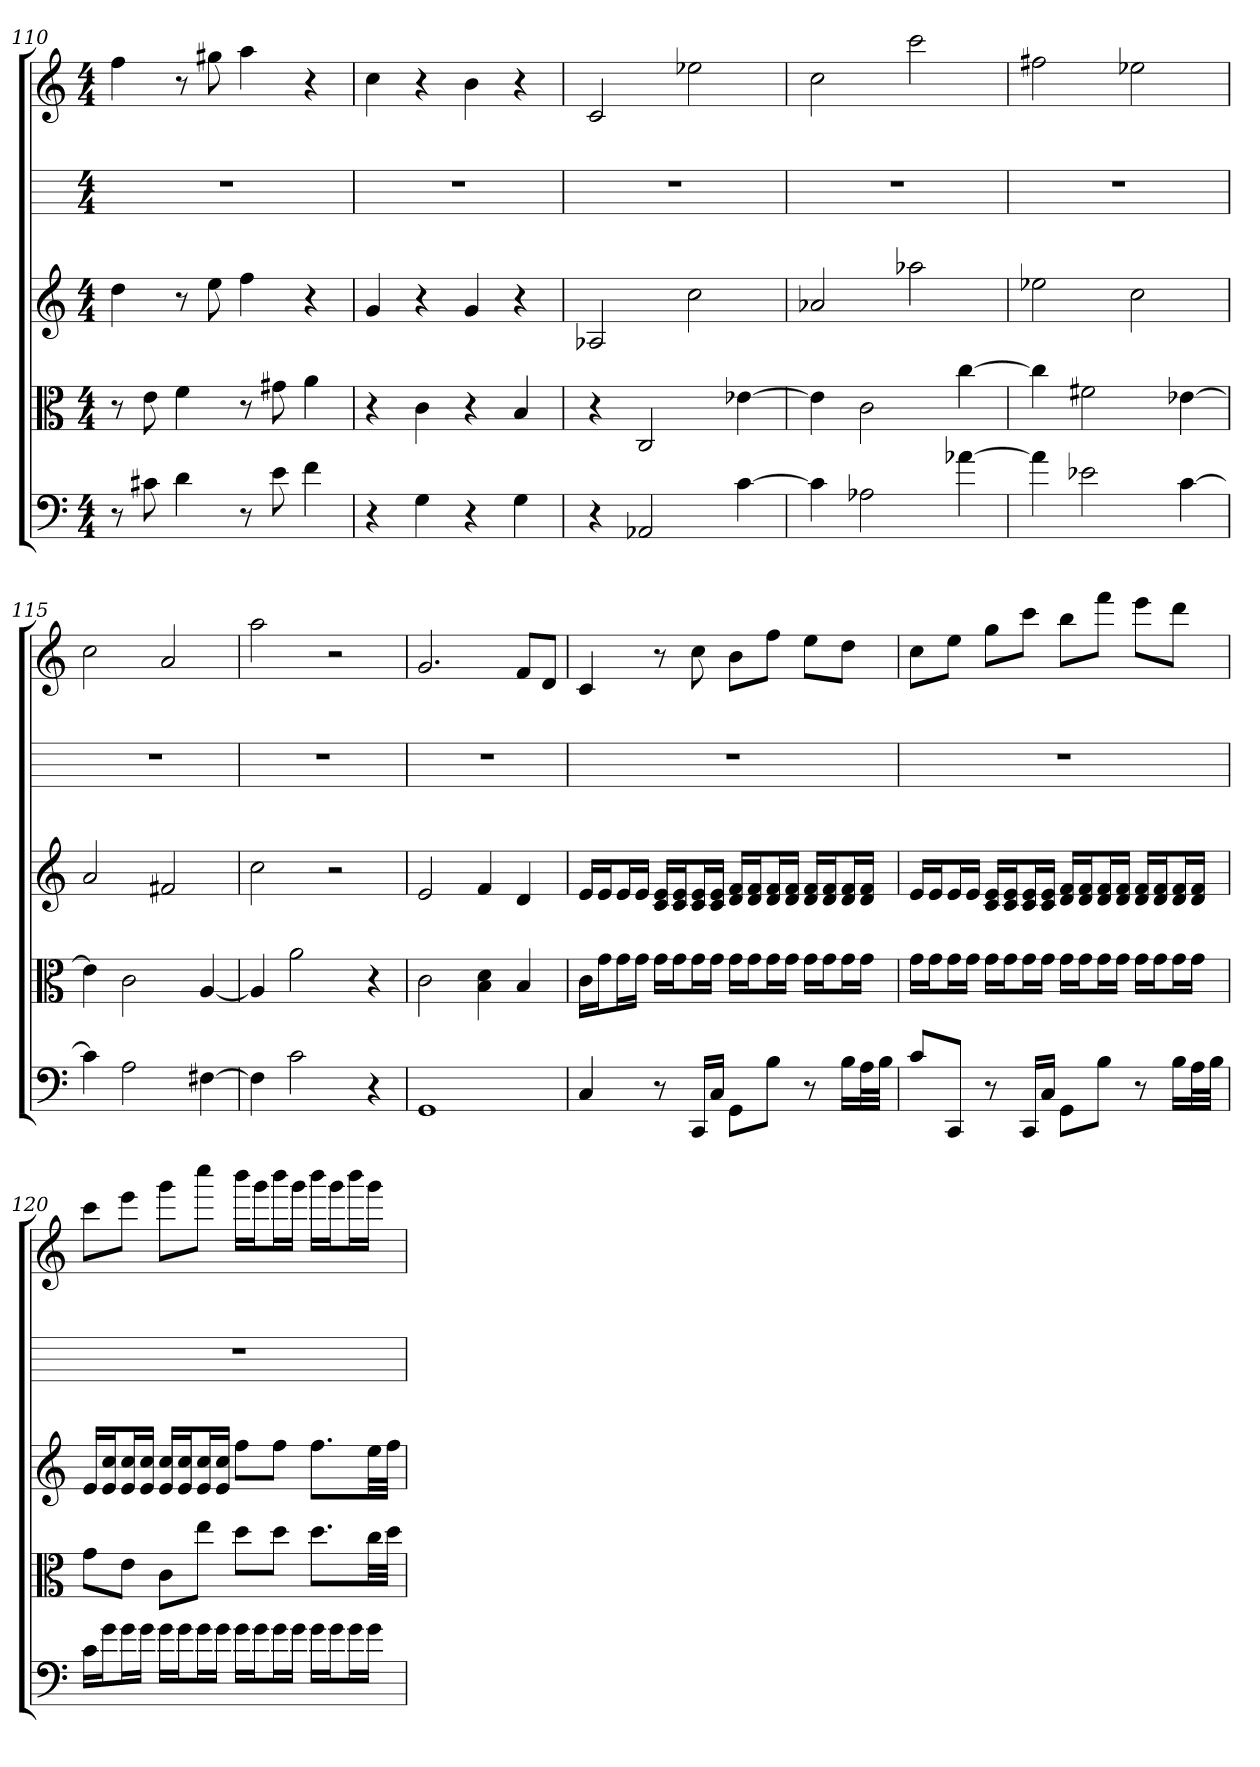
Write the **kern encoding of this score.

**kern	**kern	**kern	**kern	**kern
*part5	*part4	*part3	*part2	*part1
*staff5	*staff4	*staff3	*staff2	*staff1
*clefF4	*clefC3	*	*	*
*k[]	*k[]	*k[]	*k[]	*k[]
*C:	*C:	*C:	*C:	*C:
*M4/4	*M4/4	*M4/4	*M4/4	*M4/4
=110	=110	=110	=110	=110
8r	8r	4dd	1r	4ff
8c#X	8e	.	.	.
4d	4f	8r	.	8r
.	.	8ee	.	8gg#X
8r	8r	4ff	.	4aa
8e	8g#X	.	.	.
4f	4a	4r	.	4r
=111	=111	=111	=111	=111
4r	4r	4g	1r	4cc
4G	4c	4r	.	4r
4r	4r	4g	.	4b
4G	4B	4r	.	4r
=112	=112	=112	=112	=112
4r	4r	2A-X	1r	2c
2AA-X	2C	.	.	.
.	.	2cc	.	2ee-X
[4c	[4e-X	.	.	.
=113	=113	=113	=113	=113
4c]	4e-]	2a-X	1r	2cc
2A-X	2c	.	.	.
.	.	2aa-X	.	2ccc
[4a-X	[4cc	.	.	.
=114	=114	=114	=114	=114
4a-]	4cc]	2ee-X	1r	2ff#X
2e-X	2f#X	.	.	.
.	.	2cc	.	2ee-X
[4c	[4e-X	.	.	.
=115	=115	=115	=115	=115
4c]	4e-]	2a	1r	2cc
2A	2c	.	.	.
.	.	2f#X	.	2a
[4F#X	[4A	.	.	.
=116	=116	=116	=116	=116
4F#]	4A]	2cc	1r	2aa
2c	2a	.	.	.
.	.	2r	.	2r
4r	4r	.	.	.
=117	=117	=117	=117	=117
1GG	2c	2e	1r	2.g
.	4B 4d	4f	.	.
.	4B	4d	.	8fL
.	.	.	.	8dJ
=118	=118	=118	=118	=118
4C	16c\LL	16eLL	1r	4c
.	16g\J	16eJ	.	.
.	16g\L	16eL	.	.
.	16g\JJ	16eJJ	.	.
8r	16g\LL	16c 16eLL	.	8r
.	16g\J	16c 16eJ	.	.
16CC/LL	16g\L	16c 16eL	.	8cc
16C/JJ	16g\JJ	16c 16eJJ	.	.
8GG\L	16g\LL	16d 16fLL	.	8bL
.	16g\J	16d 16fJ	.	.
8B\J	16g\L	16d 16fL	.	8ffJ
.	16g\JJ	16d 16fJJ	.	.
8r	16g\LL	16d 16fLL	.	8eeL
.	16g\J	16d 16fJ	.	.
16B\LL	16g\L	16d 16fL	.	8ddJ
32A\L	16g\JJ	16d 16fJJ	.	.
32B\JJJ	.	.	.	.
=119	=119	=119	=119	=119
8c/L	16g\LL	16eLL	1r	8ccL
.	16g\J	16eJ	.	.
8CC/J	16g\L	16eL	.	8eeJ
.	16g\JJ	16eJJ	.	.
8r	16g\LL	16c 16eLL	.	8ggL
.	16g\J	16c 16eJ	.	.
16CC/LL	16g\L	16c 16eL	.	8cccJ
16C/JJ	16g\JJ	16c 16eJJ	.	.
8GG\L	16g\LL	16d 16fLL	.	8bbL
.	16g\J	16d 16fJ	.	.
8B\J	16g\L	16d 16fL	.	8fffJ
.	16g\JJ	16d 16fJJ	.	.
8r	16g\LL	16d 16fLL	.	8eeeL
.	16g\J	16d 16fJ	.	.
16B\LL	16g\L	16d 16fL	.	8dddJ
32A\L	16g\JJ	16d 16fJJ	.	.
32B\JJJ	.	.	.	.
=120	=120	=120	=120	=120
16c\LL	8g\L	16eLL	1r	8cccL
16g\J	.	16e 16ccJ	.	.
16g\L	8e\J	16e 16ccL	.	8eeeJ
16g\JJ	.	16e 16ccJJ	.	.
16g\LL	8c\L	16e 16ccLL	.	8gggL
16g\J	.	16e 16ccJ	.	.
16g\L	8ee\J	16e 16ccL	.	8ccccJ
16g\JJ	.	16e 16ccJJ	.	.
16g\LL	8dd\L	8ffL	.	16bbbLL
16g\J	.	.	.	16gggJ
16g\L	8dd\J	8ffJ	.	16bbbL
16g\JJ	.	.	.	16gggJJ
16g\LL	8.dd\L	8.ffL	.	16bbbLL
16g\J	.	.	.	16gggJ
16g\L	.	.	.	16bbbL
16g\JJ	32cc\LL	32eeLL	.	16gggJJ
.	32dd\JJJ	32ffJJJ	.	.
=	=	=	=	=
*-	*-	*-	*-	*-
